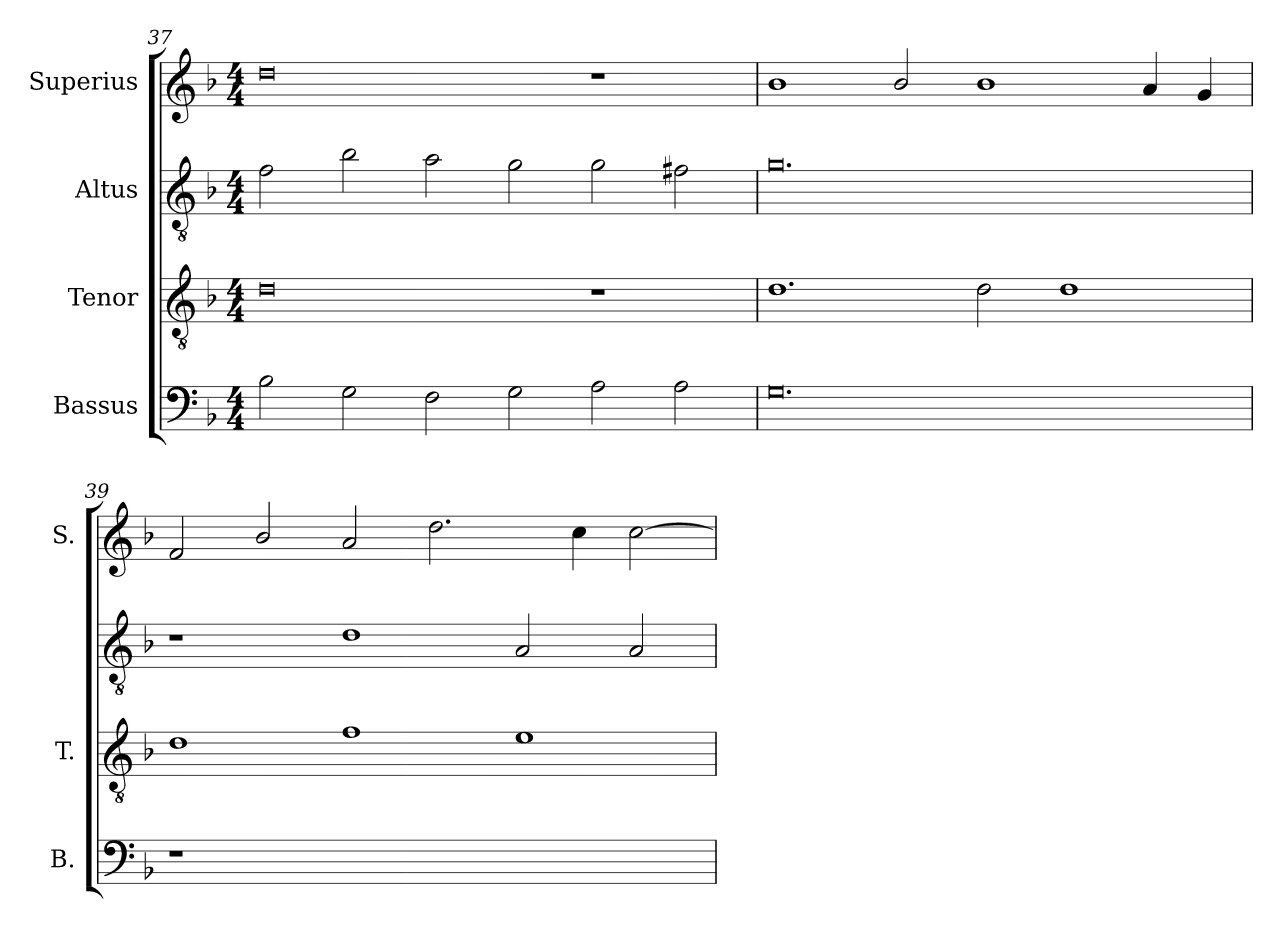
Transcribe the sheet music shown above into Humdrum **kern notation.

**kern	**kern	**kern	**kern
*part4	*part3	*part2	*part1
*staff4	*staff3	*staff2	*staff1
*I"Bassus	*I"Tenor	*I"Altus	*I"Superius
*I'B.	*I'T.	*	*I'S.
!!LO:PB:g=z
*clefF4	*clefGv2	*clefGv2	*clefG2
*	*ITrd7c12	*ITrd7c12	*
*k[b-]	*k[b-]	*k[b-]	*k[b-]
*F:	*F:	*F:	*F:
*M4/4	*M4/4	*M4/4	*M4/4
=37	=37	=37	=37
2B-i\	0Di	2Fi\	0ddi
2Gi\	.	2B-i\	.
2Fi\	.	2Ai\	.
2Gi\	.	2Gi\	.
2Ai\	1r	2Gi\	1r
2Ai\	.	2F#Xi\	.
=38	=38	=38	=38
0.Gi	1.Di	0.Gi	1b-i
.	.	.	2b-i/
.	2Di\	.	1b-i
.	1Di	.	.
.	.	.	4ai/
.	.	.	4gi/
=39	=39	=39	=39
!LO:N:vis=1	!	!	!
1r	1Di	1r	2fi/
.	.	.	2b-i/
0ryy	1Fi	1Di	2ai/
.	.	.	2.ddi\
.	1Ei	2AAi/	.
.	.	.	4cci\
.	.	2AAi/	[>2cci\
=	=	=	=
*-	*-	*-	*-
